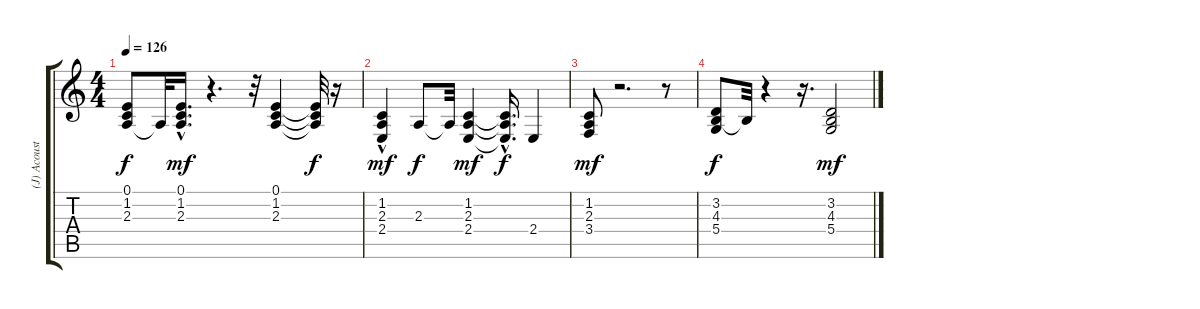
\track ("(J) Acoustic Piano" "(J) Acoust") {instrument acousticgrandpiano}
\staff {score tabs}
\tuning (E4 B3 G3 D3 A2 E2) {hide}
\ts (4 4)
\tempo 126
\clef g2
\ks c
(0.1 1.2 2.3).8{dy f} 2.3{t}.32 (0.1{hac} 1.2{hac} 2.3{hac}).16{d dy mf} r.4{d} r.32 (0.1 1.2 2.3).4 (0.1{t} 1.2{t} 2.3{t}).32{dy f} r.16 |
(1.2{hac} 2.3 2.4{hac}).4{dy mf} 2.3.8{dy f} 2.3{t}.32 (1.2 2.3 2.4).4{dy mf} (1.2{t} 2.3{t} 2.4{hac t}).16{d dy f} 2.4.4 |
(1.2 2.3 3.4).8{dy mf} r.2{d} r.8 |
(3.2 4.3 5.4).8{dy f} 4.3{t}.32 r.4 r.16{d} (3.2 4.3 5.4).2{dy mf}
